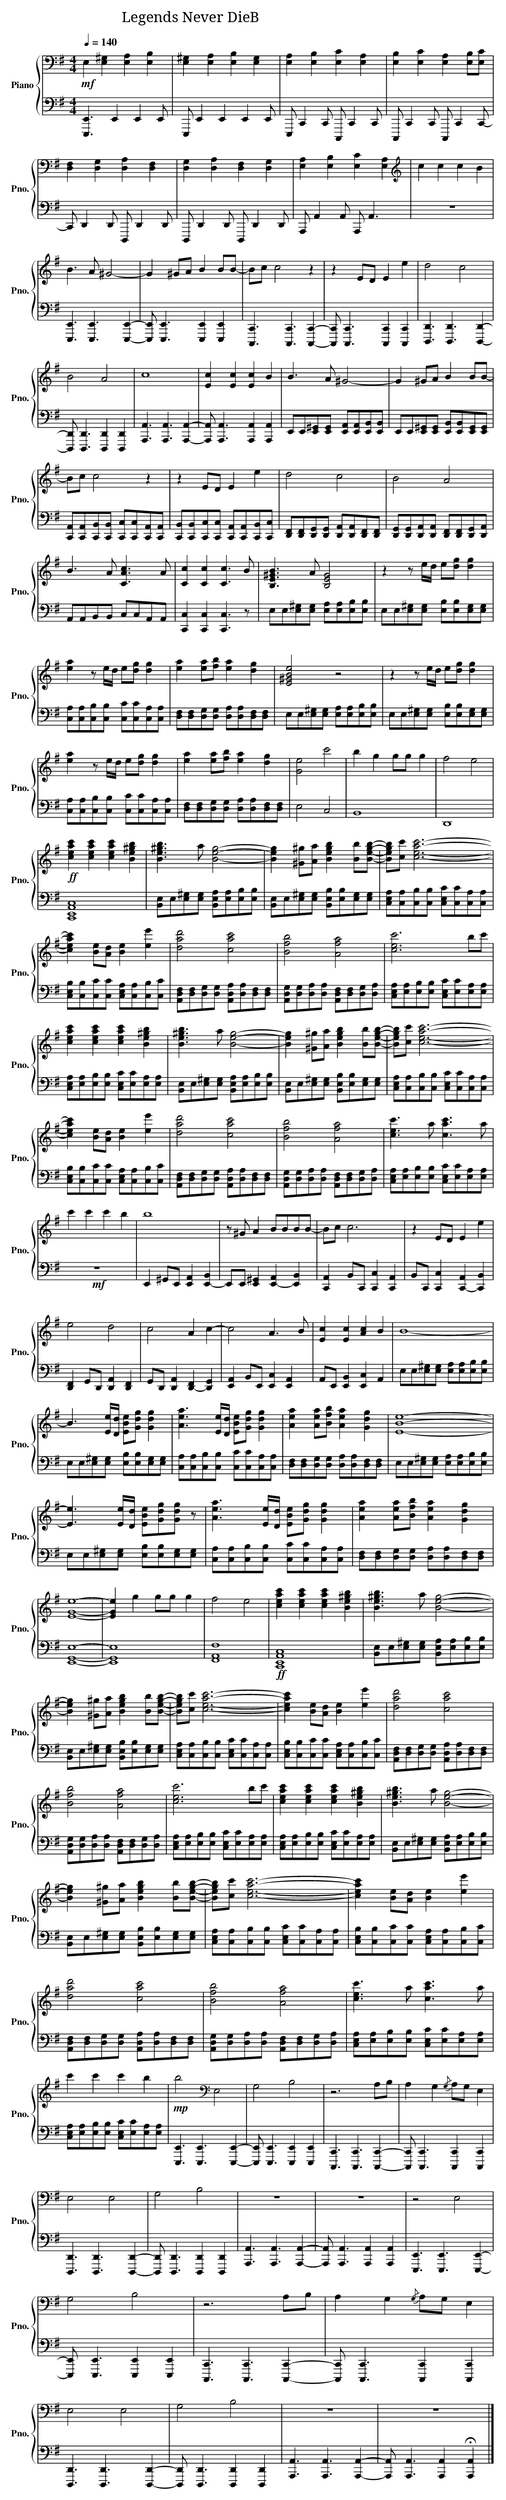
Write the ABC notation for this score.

X:1
T:英雄联盟Legends Never Die（版本B）
%%score { 1 | 2 }
L:1/8
Q:1/4=140
M:4/4
K:G
V:1 bass nm="Piano" snm="Pno."
V:2 bass
V:1
!mf! E,2 [E,^G,]2 [E,A,]2 [E,B,]2 | [E,^G,]2 [E,A,]2 [E,B,]2 [E,G,]2 | %2
 [E,A,]2 [E,B,]2 [E,C]2 [E,A,]2 | [E,B,]2 [E,C]2 [E,A,]2 [E,B,][E,C] | %4
 [D,F,]2 [D,G,]2 [D,A,]2 [D,F,]2 | [D,G,]2 [D,A,]2 [D,F,]2 [D,G,]2 | %6
 [E,A,]2 [E,B,]2 [E,C]2 [E,A,]2 |[K:treble] c2 c2 c2 B2 | B3 A ^G4- | G2 ^GA B2 BB- | Bc c4 z2 | %11
 z2 ED E2 e2 | d4 c4 | B4 A4 | c8 | [Ec]2 [Ec]2 [Ec]2 B2 | B3 A ^G4- | G2 ^GA B2 BB- | Bc c4 z2 | %19
 z2 ED E2 e2 | d4 c4 | B4 A4 | B3 A [CAc]3 A | [Cc]2 [Cc]2 [Cc]3 B | [B,E^GB]3 A [B,EG]4 | %25
 z2 z e/d/ e[dg] [dg]2 | [ea]2 z e/d/ e[dg] [dg]2 | [ea]2 [ea][fb] [ea]2 [dg]2 | [E^GBe]4 z4 | %29
 z2 z e/d/ e[dg] [dg]2 | [ea]2 z e/d/ e[dg] [dg]2 | [ea]2 [ea][fb] [ea]2 [dg]2 | [Ge]4 c'4 | %33
 b2 g2 gg g2 | f4 e4 |!ff! [ceac']2 [ceac']2 [ceac']2 [Be^gb]2 | [Be^gb]3 a [B-e-g-]4- | %37
 [Beg]2 [^G^g][Aa] [Begb]2 [Bb][B-e-g-b-]- | [Begb][cc'] [c-e-a-c'-]6- | %39
 [ceac']2 [Be][Ad] [Be]2 [ee']2 | [dad']4 [cac']4 | [Bfb]4 [Afa]4 | [cec']6 bc' | %43
 [ceac']2 [ceac']2 [ceac']2 [Be^gb]2 | [Be^gb]3 a [B-e-g-]4- | %45
 [Beg]2 [^G^g][Aa] [Begb]2 [Bb][B-e-g-b-]- | [Begb][cc'] [c-e-a-c'-]6- | %47
 [ceac']2 [Be][Ad] [Be]2 [ee']2 | [dad']4 [cac']4 | [Bfb]4 [Afa]4 | [cec']3 a [cac']3 a | %51
 c'2 c'2 c'2 b2 | b8 | z ^G A2 BBBB- | Bc c6 | z2 ED E2 e2 | e4 d4 | c4 A2 c2- | c4 A3 B | %59
 [Ec]2 [Ec]2 [Ac]2 B2 | B8- | B3 [Ee]/[Dd]/ [EBe][Gdg] [Gdg]2 | %62
 [Aea]3 [Ee]/[Dd]/ [EBe][Gdg] [Gdg]2 | [Aea]2 [Aea][Bfb] [Aea]2 [Gdg]2 | [E-B-e-]8- | %65
 [Ee]3 [Ee]/[Dd]/ [EBe][Gdg][Gdg] z | [Aea]3 [Ee]/[Dd]/ [EBe][Gdg] [Gdg]2 | %67
 [Aea]2 [Aea][Bfb] [Aea]2 [Gdg]2 | [E-G-e-]8- | [EGe]2 g2 gg g2 | f4 e4 | %71
 [ceac']2 [ceac']2 [ceac']2 [Be^gb]2 | [Be^gb]3 a [B-e-g-]4- | %73
 [Beg]2 [^G^g][Aa] [Begb]2 [Bb][B-e-g-b-]- | [Begb][cc'] [c-e-a-c'-]6- | %75
 [ceac']2 [Be][Ad] [Be]2 [ee']2 | [dad']4 [cac']4 | [Bfb]4 [Afa]4 | [cec']6 bc' | %79
 [ceac']2 [ceac']2 [ceac']2 [Be^gb]2 | [Be^gb]3 a [B-e-g-]4- | %81
 [Beg]2 [^G^g][Aa] [Begb]2 [Bb][B-e-g-b-]- | [Begb][cc'] [c-e-a-c'-]6- | %83
 [ceac']2 [Be][Ad] [Be]2 [ee']2 | [dad']4 [cac']4 | [Bfb]4 [Afa]4 | [cec']3 a [cac']3 a | %87
 c'2 c'2 c'2 b2 |!mp! b4[K:bass] E,4 | G,4 B,4 | z6 A,B, | A,2 G,2{/G,} A,G, E,2 | E,4 E,4 | %93
 G,4 B,4 | z8 | z8 | z4 E,4 | G,4 B,4 | z6 A,B, | A,2 G,2{/G,} A,G, E,2 | E,4 E,4 | G,4 B,4 | z8 | %103
 z8 |] %104
V:2
 [E,,,E,,]3 E,,2 E,,2 E,, | E,,, E,,2 E,,2 E,,2 E,, | E,,, C,,2 C,, C,,, C,,2 C,, | %3
 C,,, C,,2 C,, C,,, C,,2 C,,- | C,, D,,2 D,, D,,, D,,2 D,, | D,,, D,,2 D,, D,,, D,,2 D,, | %6
 A,,, A,,2 A,, A,,, A,,3 | z8 | [E,,,E,,]3 [E,,,E,,]3 [E,,,-E,,-]2- | %9
 [E,,,E,,] [E,,,E,,]3 [E,,,E,,]2 [E,,,E,,]2 | [C,,,C,,]3 [C,,,C,,]3 [C,,,-C,,-]2- | %11
 [C,,,C,,] [C,,,C,,]3 [C,,,C,,]2 [C,,,C,,]2 | [D,,,D,,]3 [D,,,D,,]3 [D,,,-D,,-]2- | %13
 [D,,,D,,] [D,,,D,,]3 [D,,,D,,]2 [D,,,D,,]2 | [A,,,A,,]3 [A,,,A,,]3 [A,,,-A,,-]2- | %15
 [A,,,A,,] [A,,,A,,]3 [A,,,A,,]2 [A,,,A,,]2 | %16
 E,,E,,[E,,^G,,][E,,G,,] [E,,A,,][E,,A,,][E,,B,,][E,,B,,] | %17
 E,,E,,[E,,^G,,][E,,G,,] [E,,B,,][E,,B,,][E,,G,,][E,,G,,] | %18
 [C,,A,,][C,,A,,][C,,B,,][C,,B,,] [C,,C,][C,,C,][C,,A,,][C,,A,,] | %19
 [C,,B,,][C,,B,,][C,,C,][C,,C,] [C,,A,,][C,,A,,][C,,B,,][C,,C,] | %20
 [D,,F,,][D,,F,,][D,,G,,][D,,G,,] [D,,A,,][D,,A,,][D,,F,,][D,,F,,] | %21
 [D,,G,,][D,,G,,][D,,A,,][D,,A,,] [D,,F,,][D,,F,,][D,,G,,][D,,A,,] | A,,A,,B,,B,, C,C,A,,A,, | %23
 [C,,C,]2 [C,,C,]2 [C,,C,]3 z | E,E,[E,^G,][E,G,] [E,A,][E,A,][E,B,][E,B,] | %25
 E,E,[E,^G,][E,G,] [E,B,][E,B,][E,G,][E,G,] | [C,A,][C,A,][C,B,][C,B,] [C,C][C,C][C,A,][C,A,] | %27
 [D,F,][D,F,][D,G,][D,G,] [D,A,][D,A,][D,F,][D,F,] | E,E,[E,^G,][E,G,] [E,A,][E,A,][E,B,][E,B,] | %29
 E,E,[E,^G,][E,G,] [E,B,][E,B,][E,G,][E,G,] | [C,A,][C,A,][C,B,][C,B,] [C,C][C,C][C,A,][C,A,] | %31
 [D,F,][D,F,][D,G,][D,G,] [D,A,][D,A,][D,F,][D,F,] | E,4 C,4 | B,,8 | D,,8 | [C,,E,,A,,C,]8 | %36
 [B,,E,]E,[E,^G,][E,G,] [B,,E,A,][E,A,][E,B,][E,B,] | %37
 [B,,E,]E,[E,^G,][E,G,] [B,,E,B,][E,B,][E,G,][E,G,] | %38
 [C,E,A,][C,A,][C,B,][C,B,] [C,E,C][C,C][C,A,][C,A,] | %39
 [C,E,B,][C,B,][C,C][C,C] [C,E,A,][C,A,][C,B,][C,C] | %40
 [A,,D,F,][D,F,][D,G,][D,G,] [A,,D,A,][D,A,][D,F,][D,F,] | %41
 [A,,D,G,][D,G,][D,A,][D,A,] [A,,D,F,][D,F,][D,G,][D,A,] | %42
 [C,E,A,][E,A,][E,B,][E,B,] [C,E,C][E,C][E,A,][E,A,] | %43
 [C,E,A,][E,A,][E,B,][E,B,] [C,E,C][E,C][E,A,][E,A,] | %44
 [B,,E,]E,[E,^G,][E,G,] [B,,E,A,][E,A,][E,B,][E,B,] | %45
 [B,,E,]E,[E,^G,][E,G,] [B,,E,B,][E,B,][E,G,][E,G,] | %46
 [C,E,A,][C,A,][C,B,][C,B,] [C,E,C][C,C][C,A,][C,A,] | %47
 [C,E,B,][C,B,][C,C][C,C] [C,E,A,][C,A,][C,B,][C,C] | %48
 [A,,D,F,][D,F,][D,G,][D,G,] [A,,D,A,][D,A,][D,F,][D,F,] | %49
 [A,,D,G,][D,G,][D,A,][D,A,] [A,,D,F,][D,F,][D,G,][D,A,] | %50
 [C,E,A,][E,A,][E,B,][E,B,] [C,E,C][E,C][E,A,][E,A,] |!mf! z8 | %52
 E,,2 ^G,,E,, [E,,A,,]2 [E,,-B,,-]2- | E,,E,, [E,,^G,,]2 [E,,-A,,-]2- [E,,B,,]2 | %54
 [C,,A,,]2 B,,C,, [C,,C,]2 [C,,A,,]2 | B,,C,, [C,,C,]2 [C,,-A,,-]2- [C,,B,,]2 | %56
 [D,,F,,]2 G,,D,, [D,,A,,]2 [D,,F,,]2 | G,,D,, [D,,A,,]2 [D,,-F,,-]2- [D,,G,,]2 | %58
 [E,,A,,]2 B,,E,, [E,,C,]2 [E,,A,,]2 | A,,E,, [E,,B,,]2 [E,,C,]2 A,,2 | %60
 E,E,[E,^G,][E,G,] [E,A,][E,A,][E,B,][E,B,] | E,E,[E,^G,][E,G,] [E,B,][E,B,][E,G,][E,G,] | %62
 [C,A,][C,A,][C,B,][C,B,] [C,C][C,C][C,A,][C,A,] | %63
 [D,F,][D,F,][D,G,][D,G,] [D,A,][D,A,][D,F,][D,F,] | E,E,[E,^G,][E,G,] [E,A,][E,A,][E,B,][E,B,] | %65
 E,E,[E,^G,][E,G,] [E,B,][E,B,][E,G,][E,G,] | [C,A,][C,A,][C,B,][C,B,] [C,C][C,C][C,A,][C,A,] | %67
 [D,F,][D,F,][D,G,][D,G,] [D,A,][D,A,][D,F,][D,F,] | [E,,-G,,-E,-]8- | [E,,G,,E,]8 | [F,,A,,F,]8 | %71
!ff! [C,,E,,A,,C,]8 | [B,,E,]E,[E,^G,][E,G,] [B,,E,A,][E,A,][E,B,][E,B,] | %73
 [B,,E,]E,[E,^G,][E,G,] [B,,E,B,][E,B,][E,G,][E,G,] | %74
 [C,E,A,][C,A,][C,B,][C,B,] [C,E,C][C,C][C,A,][C,A,] | %75
 [C,E,B,][C,B,][C,C][C,C] [C,E,A,][C,A,][C,B,][C,C] | %76
 [A,,D,F,][D,F,][D,G,][D,G,] [A,,D,A,][D,A,][D,F,][D,F,] | %77
 [A,,D,G,][D,G,][D,A,][D,A,] [A,,D,F,][D,F,][D,G,][D,A,] | %78
 [C,E,A,][E,A,][E,B,][E,B,] [C,E,C][E,C][E,A,][E,A,] | %79
 [C,E,A,][E,A,][E,B,][E,B,] [C,E,C][E,C][E,A,][E,A,] | %80
 [B,,E,]E,[E,^G,][E,G,] [B,,E,A,][E,A,][E,B,][E,B,] | %81
 [B,,E,]E,[E,^G,][E,G,] [B,,E,B,][E,B,][E,G,][E,G,] | %82
 [C,E,A,][C,A,][C,B,][C,B,] [C,E,C][C,C][C,A,][C,A,] | %83
 [C,E,B,][C,B,][C,C][C,C] [C,E,A,][C,A,][C,B,][C,C] | %84
 [A,,D,F,][D,F,][D,G,][D,G,] [A,,D,A,][D,A,][D,F,][D,F,] | %85
 [A,,D,G,][D,G,][D,A,][D,A,] [A,,D,F,][D,F,][D,G,][D,A,] | %86
 [C,E,A,][E,A,][E,B,][E,B,] [C,E,C][E,C][E,A,][E,A,] | %87
 [C,E,A,][E,A,][E,B,][E,B,] [C,E,C][E,C][E,A,][E,A,] | [E,,,E,,]3 [E,,,E,,]3 [E,,,-E,,-]2- | %89
 [E,,,E,,] [E,,,E,,]3 [E,,,E,,]2 [E,,,E,,]2 | [C,,,C,,]3 [C,,,C,,]3 [C,,,-C,,-]2- | %91
 [C,,,C,,] [C,,,C,,]3 [C,,,C,,]2 [C,,,C,,]2 | [D,,,D,,]3 [D,,,D,,]3 [D,,,-D,,-]2- | %93
 [D,,,D,,] [D,,,D,,]3 [D,,,D,,]2 [D,,,D,,]2 | [A,,,A,,]3 [A,,,A,,]3 [A,,,-A,,-]2- | %95
 [A,,,A,,] [A,,,A,,]3 [A,,,A,,]2 [A,,,A,,]2 | [E,,,E,,]3 [E,,,E,,]3 [E,,,-E,,-]2- | %97
 [E,,,E,,] [E,,,E,,]3 [E,,,E,,]2 [E,,,E,,]2 | [C,,,C,,]3 [C,,,C,,]3 [C,,,-C,,-]2- | %99
 [C,,,C,,] [C,,,C,,]3 [C,,,C,,]2 [C,,,C,,]2 | [D,,,D,,]3 [D,,,D,,]3 [D,,,-D,,-]2- | %101
 [D,,,D,,] [D,,,D,,]3 [D,,,D,,]2 [D,,,D,,]2 | [A,,,A,,]3 [A,,,A,,]3 [A,,,-A,,-]2- | %103
 [A,,,A,,] [A,,,A,,]3 [A,,,A,,]2 !fermata![A,,,A,,]2 |] %104
